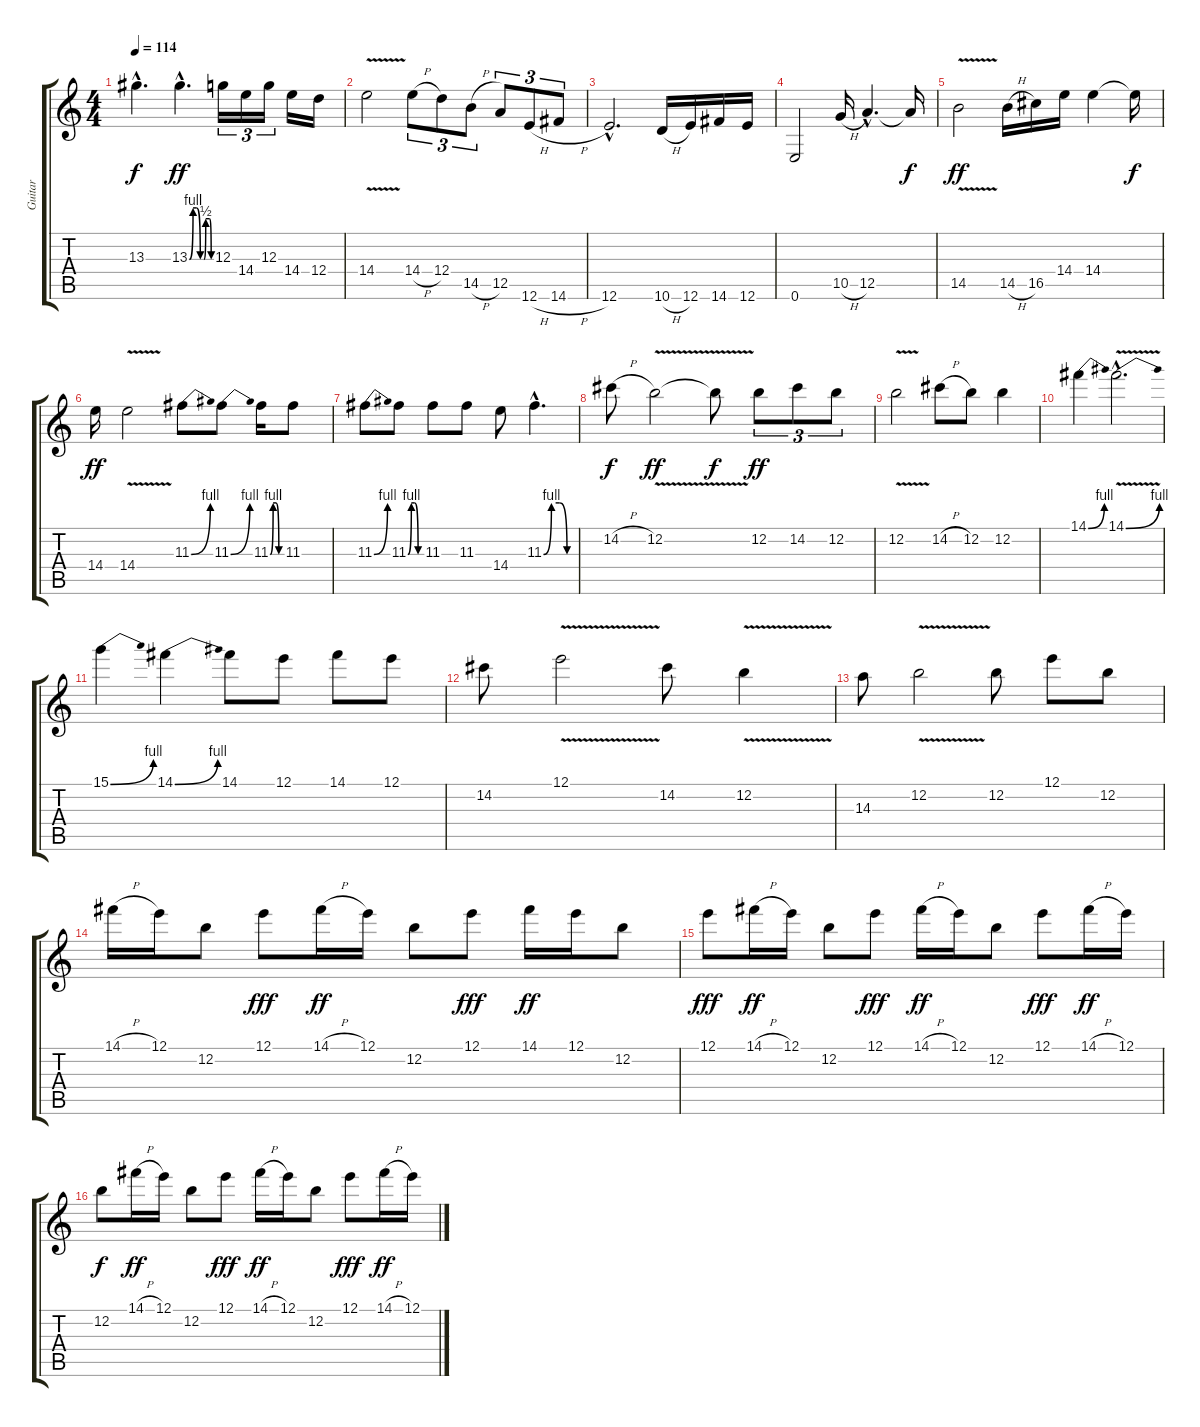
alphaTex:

\track ("Guitar" "Guitar") {instrument overdrivenguitar}
\staff {score tabs}
\tuning (E4 B3 G3 D3 A2 E2) {hide}
\ts (4 4)
\tempo 114
\clef g2
\ks c
13.3{hac t}.4{d dy f} 13.3{be (custom 0 0 10 4 20 4 30 0 40 0 45 2 55 2 60 0) hac}.4{d dy ff} 12.3.16{tu (3 2)} 14.4.16{tu (3 2)} 12.3.16{tu (3 2)} 14.4.16 12.4.16 |
14.4{v}.2 14.4{h}.8{tu (3 2)} 12.4.8{tu (3 2)} 14.5{h}.8{tu (3 2)} 12.5.8{tu (3 2)} 12.6{h}.8{tu (3 2)} 14.6{h}.8{tu (3 2)} |
12.6{hac}.2{d} 10.6{h}.16 12.6.16 14.6.16 12.6.16 |
0.6.2 10.5{h}.16 12.5{hac}.4{d} 12.5{t}.16{dy f} |
14.5{v}.2{dy ff} 14.5{h}.16 16.5.16 14.4.16 14.4.4 14.4{t}.16{dy f} |
14.4.16{dy ff} 14.4{v}.2 11.3{be (bend 0 0 60 4)}.8 11.3{be (bend 0 0 60 4)}.8 11.3{be (custom 0 0 15 4 30 4 45 0 60 0)}.16 11.3.8 |
11.3{be (bend 0 0 60 4)}.8 11.3{be (custom 0 0 15 4 30 4 45 0 60 0)}.8 11.3.8 11.3.8 14.4.8 11.3{be (custom 0 0 15 4 30 4 45 0 60 0) hac}.4{d} |
14.2{h}.8{dy f} 12.2{v}.2{dy ff} 12.2{t}.8{dy f} 12.2.8{tu (3 2) dy ff} 14.2.8{tu (3 2)} 12.2.8{tu (3 2)} |
12.2{v}.2 14.2{h}.8 12.2.8 12.2.4 |
14.1{be (bend 0 0 60 4)}.4 14.1{be (bend 0 0 60 4) v hac}.2{d} |
15.1{be (bend 0 0 60 4)}.4 14.1{be (bend 0 0 60 4)}.4 14.1.8 12.1.8 14.1.8 12.1.8 |
14.2.8 12.1{v}.2 14.2.8 12.2{v}.4 |
14.3.8 12.2{v}.2 12.2.8 12.1.8 12.2.8 |
14.1{h}.16 12.1.16 12.2.8 12.1.8{dy fff} 14.1{h}.16{dy ff} 12.1.16 12.2.8 12.1.8{dy fff} 14.1.16{dy ff} 12.1.16 12.2.8 |
12.1.8{dy fff} 14.1{h}.16{dy ff} 12.1.16 12.2.8 12.1.8{dy fff} 14.1{h}.16{dy ff} 12.1.16 12.2.8 12.1.8{dy fff} 14.1{h}.16{dy ff} 12.1.16 |
12.2.8{dy f} 14.1{h}.16{dy ff} 12.1.16 12.2.8 12.1.8{dy fff} 14.1{h}.16{dy ff} 12.1.16 12.2.8 12.1.8{dy fff} 14.1{h}.16{dy ff} 12.1.16
